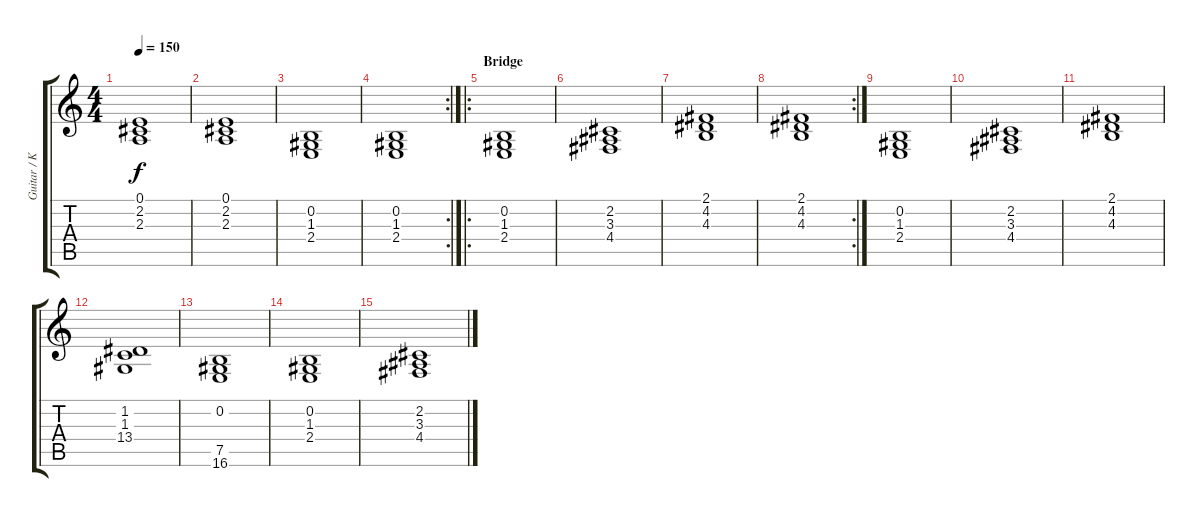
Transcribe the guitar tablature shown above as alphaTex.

\track ("Guitar / Keyboard" "Guitar / K") {instrument tremolostrings}
\staff {score tabs}
\tuning (E4 B3 G3 D3 A2 E2) {hide}
\ts (4 4)
\tempo 150
\clef g2
\ks c
(0.1 2.2 2.3).1{dy f} |
(0.1 2.2 2.3).1 |
(0.2 1.3 2.4).1 |
\rc 2
(0.2 1.3 2.4).1 |
\ro
\section ("" "Bridge")
(0.2 1.3 2.4).1 |
(2.2 3.3 4.4).1 |
(2.1 4.2 4.3).1 |
\rc 2
(2.1 4.2 4.3).1 |
(0.2 1.3 2.4).1 |
(2.2 3.3 4.4).1 |
(2.1 4.2 4.3).1 |
(1.2 1.3 13.4).1 |
(0.2 7.5 16.6).1 |
(0.2 1.3 2.4).1 |
(2.2 3.3 4.4).1
